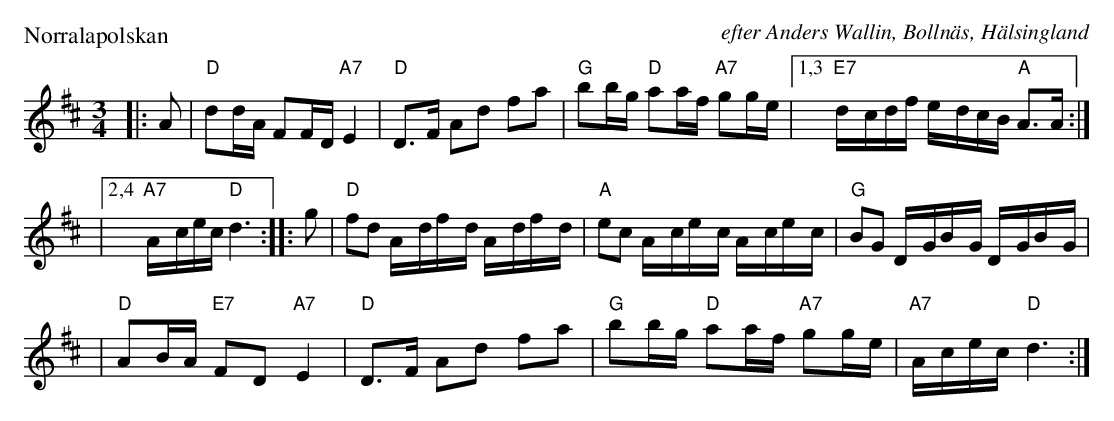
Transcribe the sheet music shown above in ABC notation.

X:1
P: Norralapolskan
O: efter Anders Wallin, Bolln\"as, H\"alsingland
M: 3/4
L: 1/16
K: D
|: A2 \
| "D"d2dA F2FD "A7"E4 | "D"D3F A2d2 f2a2 | "G"b2bg "D"a2af "A7"g2ge |1,3 "E7"d-cdf e-dcB "A"A3A :|
|2,4 "A7"A-cec "D"d6 :: g2 | "D"f2d2 A-df-d A-df-d | "A"e2c2 A-ce-c A-ce-c | "G"B2G2 D-GB-G D-GB-G |
| "D"A2BA "E7"F2D2 "A7"E4 | "D"D3F A2d2 f2a2 | "G"b2bg "D"a2af "A7"g2ge |"A7"A-cec "D"d6 :|
